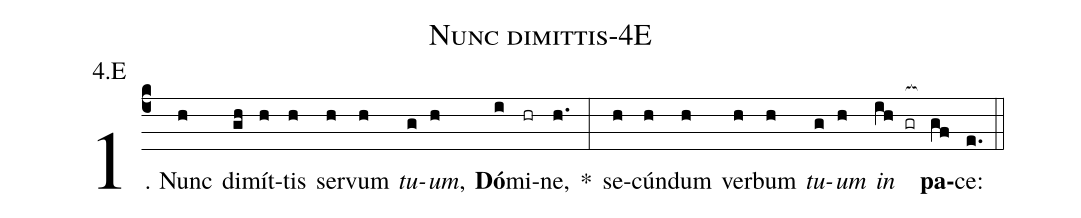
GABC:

name: Nunc dimittis-4E;
annotation: 4.E;
%%
(c4)1. Nunc(h) di(gh)mít(h)tis(h) ser(h)vum(h) <i>tu</i>(g)<i>um</i>,(h) <b>Dó</b>(i)mi(hr)ne,(h.) *(:) se(h)cún(h)dum(h) ver(h)bum(h) <i>tu</i>(g)<i>um</i>(h) <i>in</i>(ih gr[ocb:1{]) <b>pa</b>(gf[ocb:0}])ce:(e.) (::)
